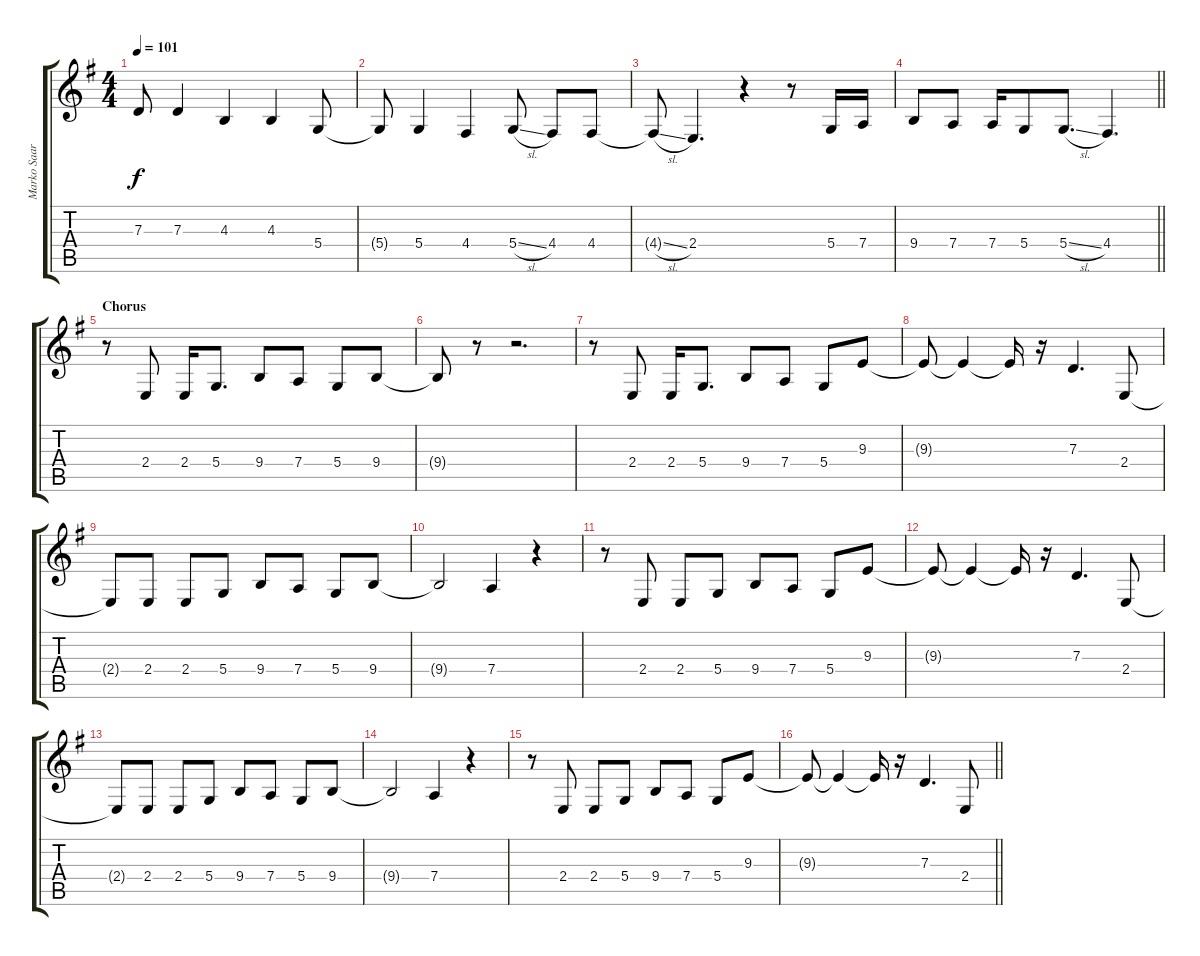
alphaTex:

\track ("Marko Saaresto" "Marko Saar") {instrument tenorsax}
\staff {score tabs}
\tuning (E4 B3 G3 D3 A2 E2) {hide}
\ts (4 4)
\tempo 101
\clef g2
\ks eminor
7.3.8{dy f} 7.3.4 4.3.4 4.3.4 5.4.8 |
5.4{t}.8 5.4.4 4.4.4 5.4{sl}.8 4.4.8 4.4.8 |
4.4{sl t}.8 2.4.4{d} r.4 r.8 5.4.16 7.4.16 |
\barLineRight lightlight
9.4.8 7.4.8 7.4.16 5.4.8 5.4{sl}.8{d} 4.4.4{d} |
\section ("" "Chorus")
r.8 2.4.8 2.4.16 5.4.8{d} 9.4.8 7.4.8 5.4.8 9.4.8 |
9.4{t}.8 r.8 r.2{d} |
r.8 2.4.8 2.4.16 5.4.8{d} 9.4.8 7.4.8 5.4.8 9.3.8 |
9.3{t}.8 9.3{t}.4 9.3{t}.16 r.16 7.3.4{d} 2.4.8 |
2.4{t}.8 2.4.8 2.4.8 5.4.8 9.4.8 7.4.8 5.4.8 9.4.8 |
9.4{t}.2 7.4.4 r.4 |
r.8 2.4.8 2.4.8 5.4.8 9.4.8 7.4.8 5.4.8 9.3.8 |
9.3{t}.8 9.3{t}.4 9.3{t}.16 r.16 7.3.4{d} 2.4.8 |
2.4{t}.8 2.4.8 2.4.8 5.4.8 9.4.8 7.4.8 5.4.8 9.4.8 |
9.4{t}.2 7.4.4 r.4 |
r.8 2.4.8 2.4.8 5.4.8 9.4.8 7.4.8 5.4.8 9.3.8 |
\barLineRight lightlight
9.3{t}.8 9.3{t}.4 9.3{t}.16 r.16 7.3.4{d} 2.4.8
